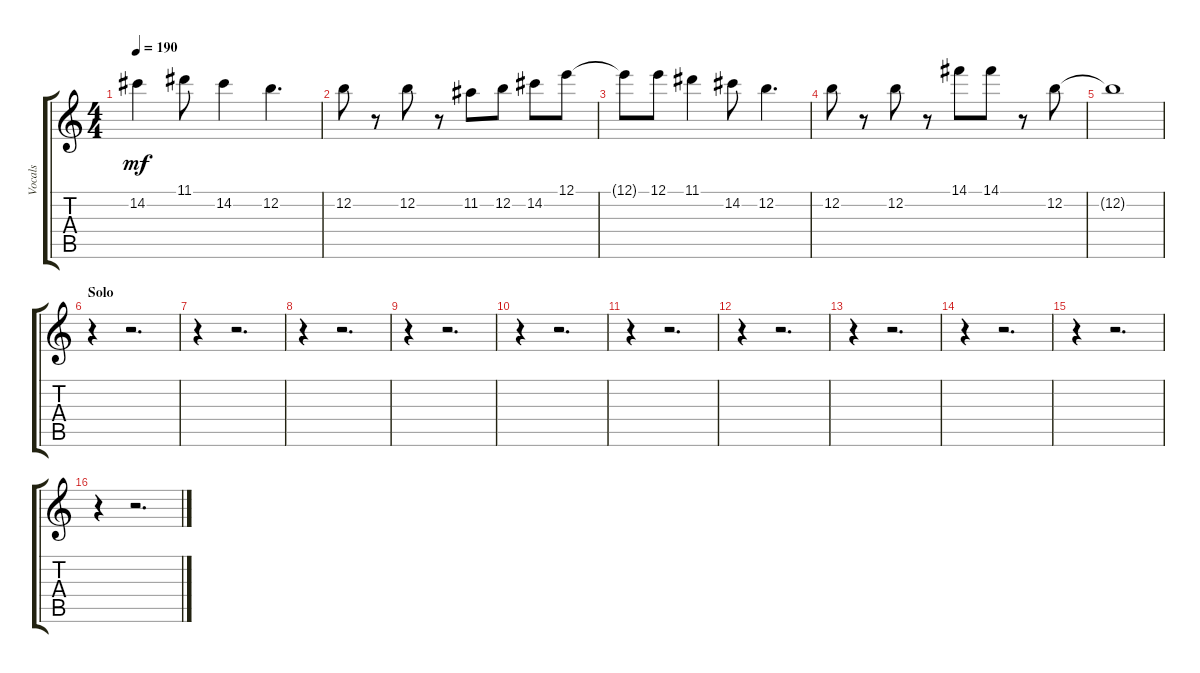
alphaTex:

\track ("Vocals" "Vocals") {instrument acousticguitarnylon}
\staff {score tabs}
\tuning (E4 B3 G3 D3 A2 E2) {hide}
\ts (4 4)
\tempo 190
\clef g2
\ks c
14.2{t}.4{dy mf} 11.1.8 14.2.4 12.2.4{d} |
12.2.8 r.8 12.2.8 r.8 11.2.8 12.2.8 14.2.8 12.1.8 |
12.1{t}.8 12.1.8 11.1.4 14.2.8 12.2.4{d} |
12.2.8 r.8 12.2.8 r.8 14.1.8 14.1.8 r.8 12.2.8 |
12.2{t}.1 |
\section ("" "Solo")
r.4 r.2{d} |
r.4 r.2{d} |
r.4 r.2{d} |
r.4 r.2{d} |
r.4 r.2{d} |
r.4 r.2{d} |
r.4 r.2{d} |
r.4 r.2{d} |
r.4 r.2{d} |
r.4 r.2{d} |
r.4 r.2{d}
